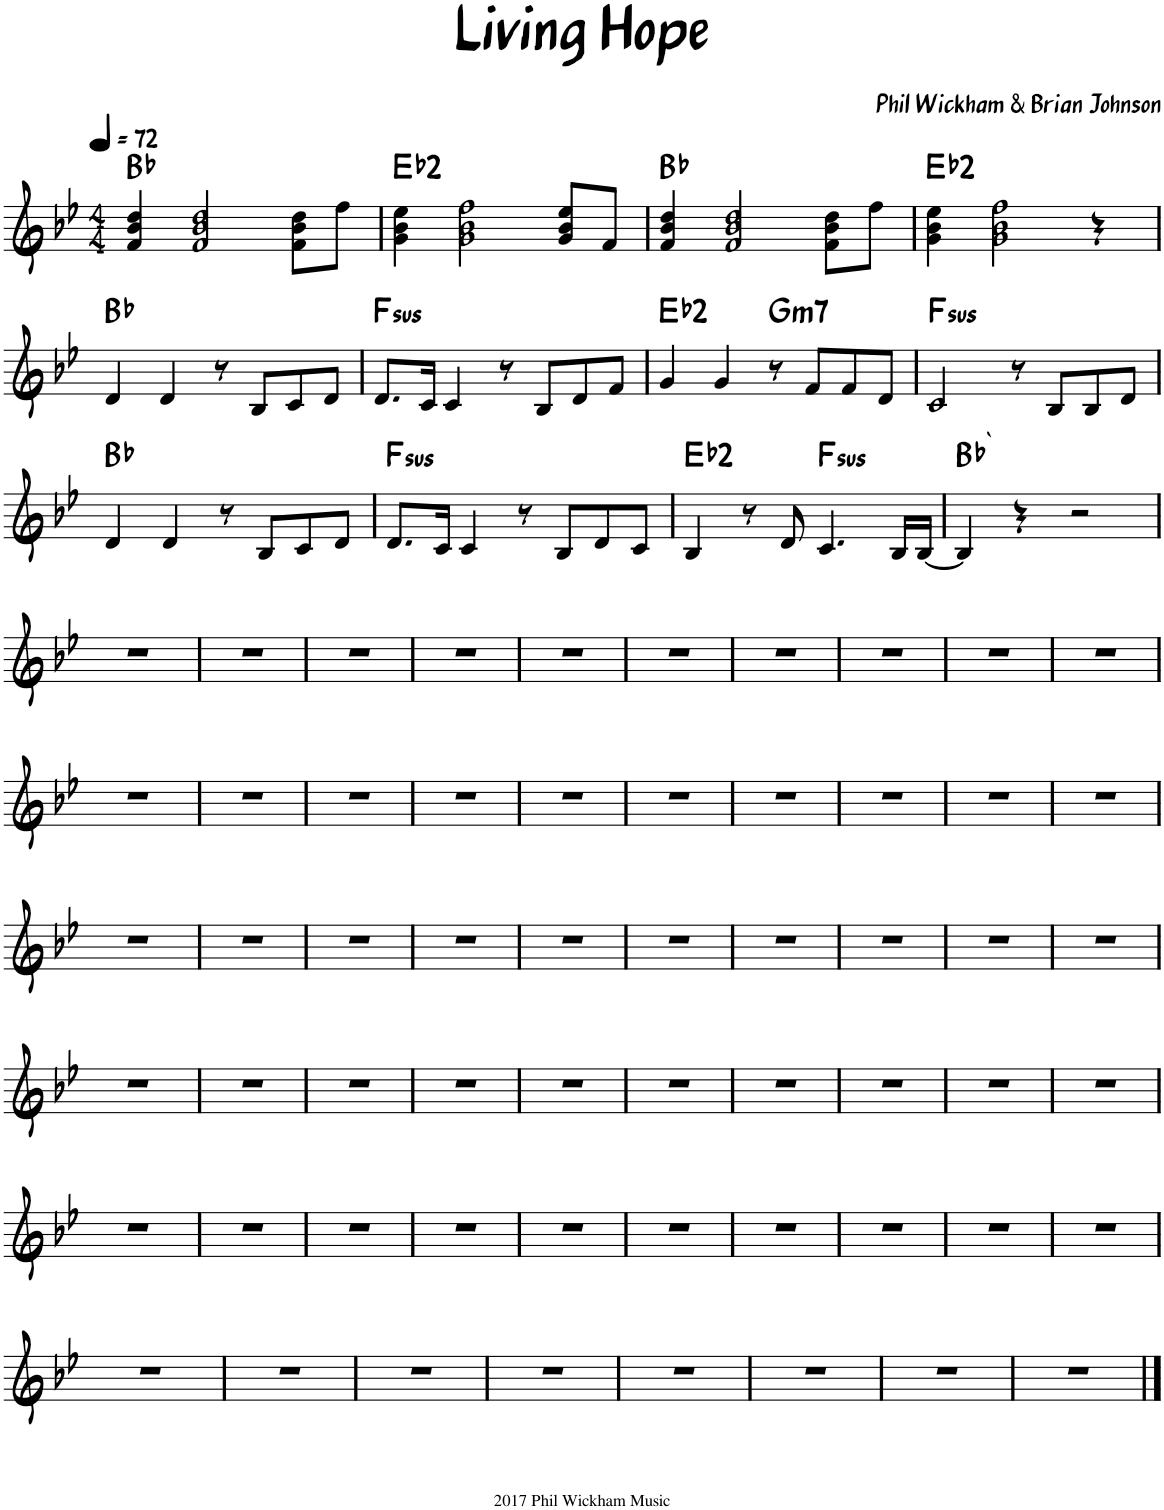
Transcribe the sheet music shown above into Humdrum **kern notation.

**kern	**harte
*part1	*part1
*staff1	*
*I"Piano	*
*I'Pno.	*
*clefG2	*
*k[b-e-]	*
*M4/4	*
*MM72	*
=1	=1
4f/ 4b-/ 4dd/	Bb:maj
2f/ 2b-/ 2dd/	.
8f\ 8b-\ 8dd\L	.
8ff\J	.
=2	=2
4g\ 4b-\ 4ee-\	Eb:maj(2)
2g\ 2b-\ 2ff\	.
8g/ 8b-/ 8ee-/L	.
8f/J	.
=3	=3
4f/ 4b-/ 4dd/	Bb:maj
2f/ 2b-/ 2dd/	.
8f\ 8b-\ 8dd\L	.
8ff\J	.
=4	=4
4g\ 4b-\ 4ee-\	Eb:maj(2)
2g\ 2b-\ 2ff\	.
4r	.
!!LO:LB:g=z
=5	=5
4d/	Bb:maj
4d/	.
8r	.
8B-/L	.
8c/	.
8d/J	.
=6	=6
!	!LO:H:kt=sus
8.d/L	F:sus4
16c/Jk	.
4c/	.
8r	.
8B-/L	.
8d/	.
8f/J	.
=7	=7
4g/	Eb:maj(2)
4g/	.
!	!LO:H:kt=m7
8r	G:min7
8f/L	.
8f/	.
8d/J	.
=8	=8
!	!LO:H:kt=sus
2c/	F:sus4
8r	.
8B-/L	.
8B-/	.
8d/J	.
!!LO:LB:g=z
=9	=9
4d/	Bb:maj
4d/	.
8r	.
8B-/L	.
8c/	.
8d/J	.
=10	=10
!	!LO:H:kt=sus
8.d/L	F:sus4
16c/Jk	.
4c/	.
8r	.
8B-/L	.
8d/	.
8c/J	.
=11	=11
4B-/	Eb:maj(2)
8r	.
8d/	.
!	!LO:H:kt=sus
4.c/	F:sus4
16B-/LL	.
[16B-/JJ	.
=12	=12
!	!LO:H:kt=`
4B-/]	.
4r	.
2r	.
!!LO:LB:g=z
=13	=13
1r	.
=14	=14
1r	.
=15	=15
1r	.
=16	=16
1r	.
=17	=17
1r	.
=18	=18
1r	.
=19	=19
1r	.
=20	=20
1r	.
=21	=21
1r	.
=22	=22
1r	.
!!LO:LB:g=z
=23	=23
1r	.
=24	=24
1r	.
=25	=25
1r	.
=26	=26
1r	.
=27	=27
1r	.
=28	=28
1r	.
=29	=29
1r	.
=30	=30
1r	.
=31	=31
1r	.
=32	=32
1r	.
!!LO:LB:g=z
=33	=33
1r	.
=34	=34
1r	.
=35	=35
1r	.
=36	=36
1r	.
=37	=37
1r	.
=38	=38
1r	.
=39	=39
1r	.
=40	=40
1r	.
=41	=41
1r	.
=42	=42
1r	.
!!LO:LB:g=z
=43	=43
1r	.
=44	=44
1r	.
=45	=45
1r	.
=46	=46
1r	.
=47	=47
1r	.
=48	=48
1r	.
=49	=49
1r	.
=50	=50
1r	.
=51	=51
1r	.
=52	=52
1r	.
!!LO:LB:g=z
=53	=53
1r	.
=54	=54
1r	.
=55	=55
1r	.
=56	=56
1r	.
=57	=57
1r	.
=58	=58
1r	.
=59	=59
1r	.
=60	=60
1r	.
=61	=61
1r	.
=62	=62
1r	.
!!LO:LB:g=z
=63	=63
1r	.
=64	=64
1r	.
=65	=65
1r	.
=66	=66
1r	.
=67	=67
1r	.
=68	=68
1r	.
=69	=69
1r	.
=70	=70
1r	.
==	==
*-	*-
